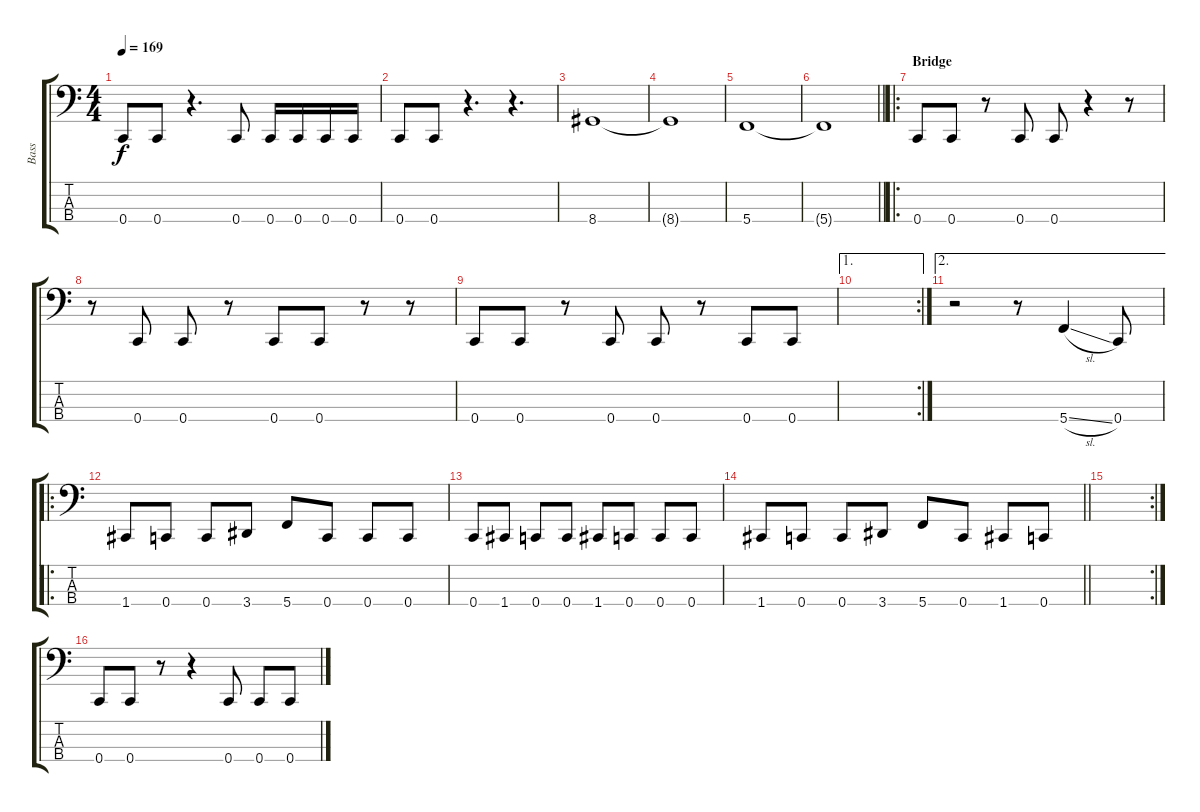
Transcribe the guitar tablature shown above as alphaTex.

\track ("Bass" "Bass") {instrument electricbasspick}
\staff {score tabs}
\tuning (F2 C2 G1 C1) {hide}
\ts (4 4)
\tempo 169
\clef f4
\ks c
0.4.8{dy f} 0.4.8 r.4{d} 0.4.8 0.4.16 0.4.16 0.4.16 0.4.16 |
0.4.8 0.4.8 r.4{d} r.4{d} |
8.4.1 |
8.4{t}.1 |
5.4.1 |
\barLineRight lightlight
5.4{t}.1 |
\ro
\section ("" "Bridge")
0.4.8 0.4.8 r.8 0.4.8 0.4.8 r.4 r.8 |
r.8 0.4.8 0.4.8 r.8 0.4.8 0.4.8 r.8 r.8 |
0.4.8 0.4.8 r.8 0.4.8 0.4.8 r.8 0.4.8 0.4.8 |
\ae 1
\rc 2
|
\ae 2
r.2 r.8 5.4{sl}.4 0.4.8 |
\ro
1.4.8 0.4.8 0.4.8 3.4.8 5.4.8 0.4.8 0.4.8 0.4.8 |
0.4.8 1.4.8 0.4.8 0.4.8 1.4.8 0.4.8 0.4.8 0.4.8 |
\barLineRight lightlight
1.4.8 0.4.8 0.4.8 3.4.8 5.4.8 0.4.8 1.4.8 0.4.8 |
\rc 2
|
0.4.8 0.4.8 r.8 r.4 0.4.8 0.4.8 0.4.8
